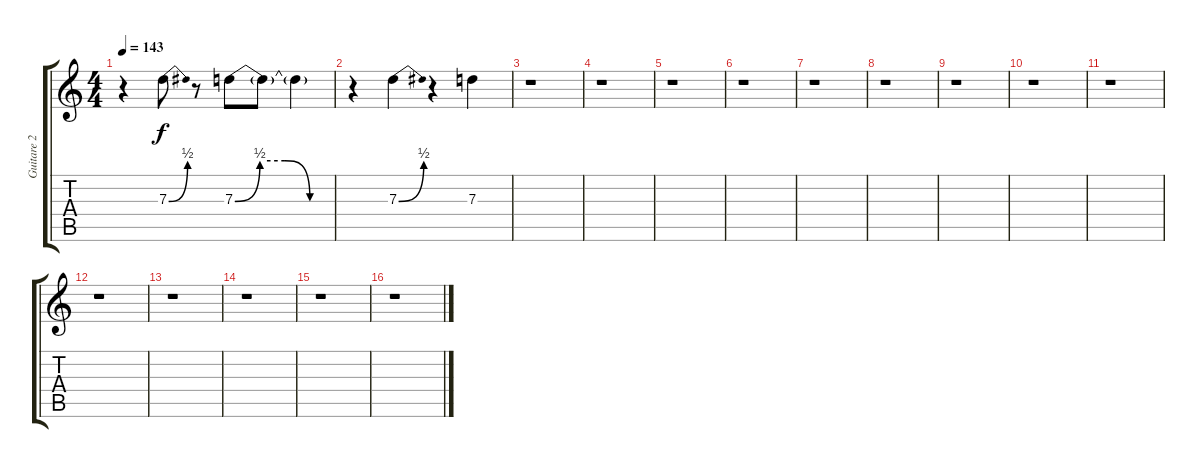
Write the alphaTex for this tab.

\track ("Guitare 2" "Guitare 2") {instrument distortionguitar}
\staff {score tabs}
\tuning (E4 B3 G3 D3 A2 E2) {hide}
\ts (4 4)
\tempo 143
\clef g2
\ks c
r.4{dy f} 7.3{be (bend 0 0 60 2)}.8 r.8 7.3{be (custom 0 0 15 2 30 2 45 0 60 0)}.8 7.3{t}.8 7.3{t}.4 |
r.4 7.3{be (bend 0 0 60 2)}.4 r.4 7.3.4 |
r.1 |
r.1 |
r.1 |
r.1 |
r.1 |
r.1 |
r.1 |
r.1 |
r.1 |
r.1 |
r.1 |
r.1 |
r.1 |
r.1
